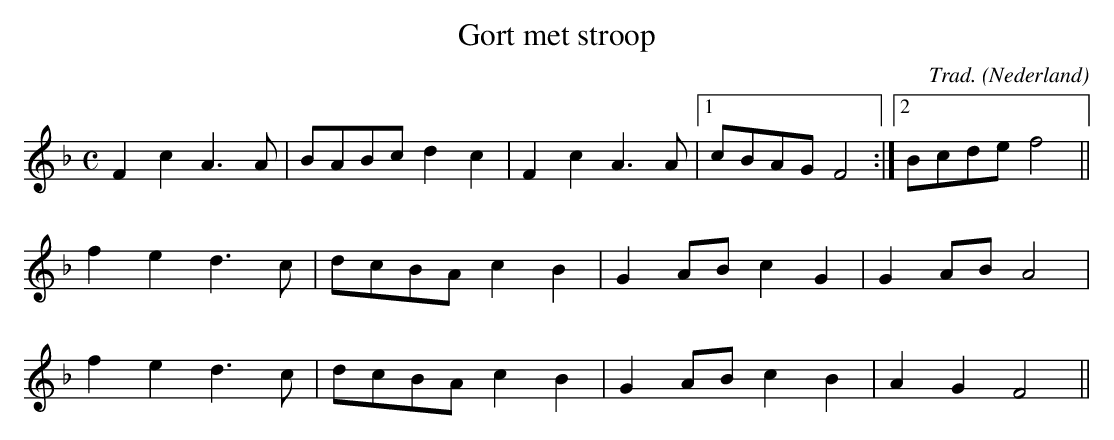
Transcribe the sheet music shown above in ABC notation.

X:1
T:Gort met stroop
C:Trad.
O:Nederland
L:1/8
M:C
K:F
F2 c2 A3 A | BABc d2 c2 | F2 c2 A3 A |1 cBAG F4 :|2Bcde f4 ||
f2 e2 d3 c | dcBA c2 B2 | G2 AB c2 G2 | G2 AB A4 |
f2 e2 d3 c | dcBA c2 B2 | G2 AB c2 B2 | A2 G2 F4 ||
